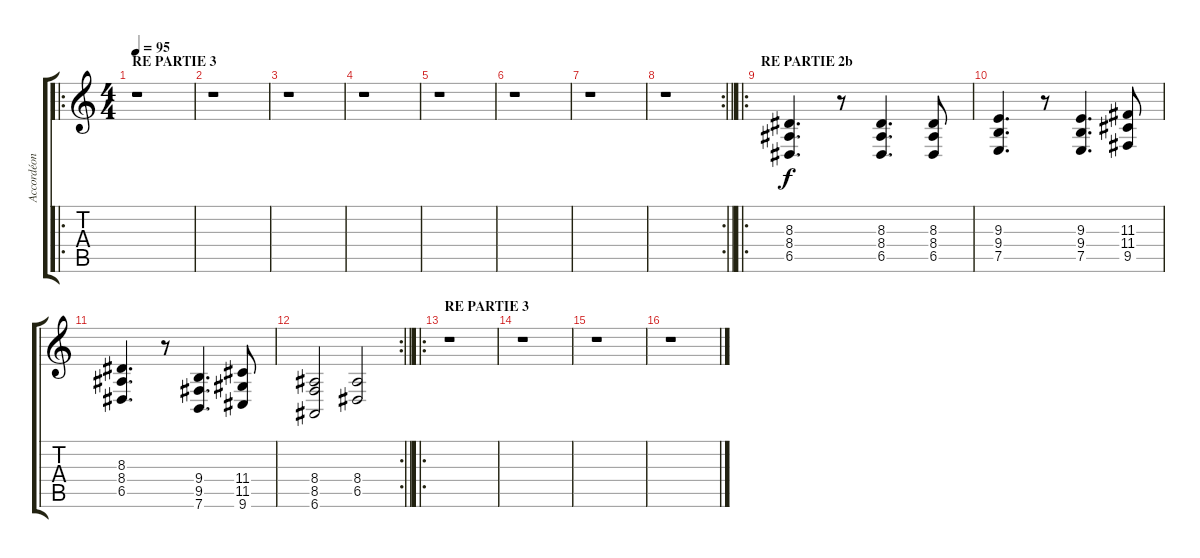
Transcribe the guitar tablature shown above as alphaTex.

\track ("Accordéon" "Accordéon") {instrument accordion}
\staff {score tabs}
\tuning (E4 B3 G3 D3 A2 E2) {hide}
\ro
\ts (4 4)
\section ("" "RE PARTIE 3")
\tempo 95
\clef g2
\ks c
r.1{dy f} |
r.1 |
r.1 |
r.1 |
r.1 |
r.1 |
r.1 |
\rc 2
\barLineRight lightlight
r.1 |
\ro
\section ("" "RE PARTIE 2b")
(8.3 8.4 6.5).4{d} r.8 (8.3 8.4 6.5).4{d} (8.3 8.4 6.5).8 |
(9.3 9.4 7.5).4{d} r.8 (9.3 9.4 7.5).4{d} (11.3 11.4 9.5).8 |
(8.3 8.4 6.5).4{d} r.8 (9.4 9.5 7.6).4{d} (11.4 11.5 9.6).8 |
\rc 2
\barLineRight lightlight
(8.4 8.5 6.6).2 (8.4 6.5).2 |
\ro
\section ("" "RE PARTIE 3")
r.1 |
r.1 |
r.1 |
r.1
